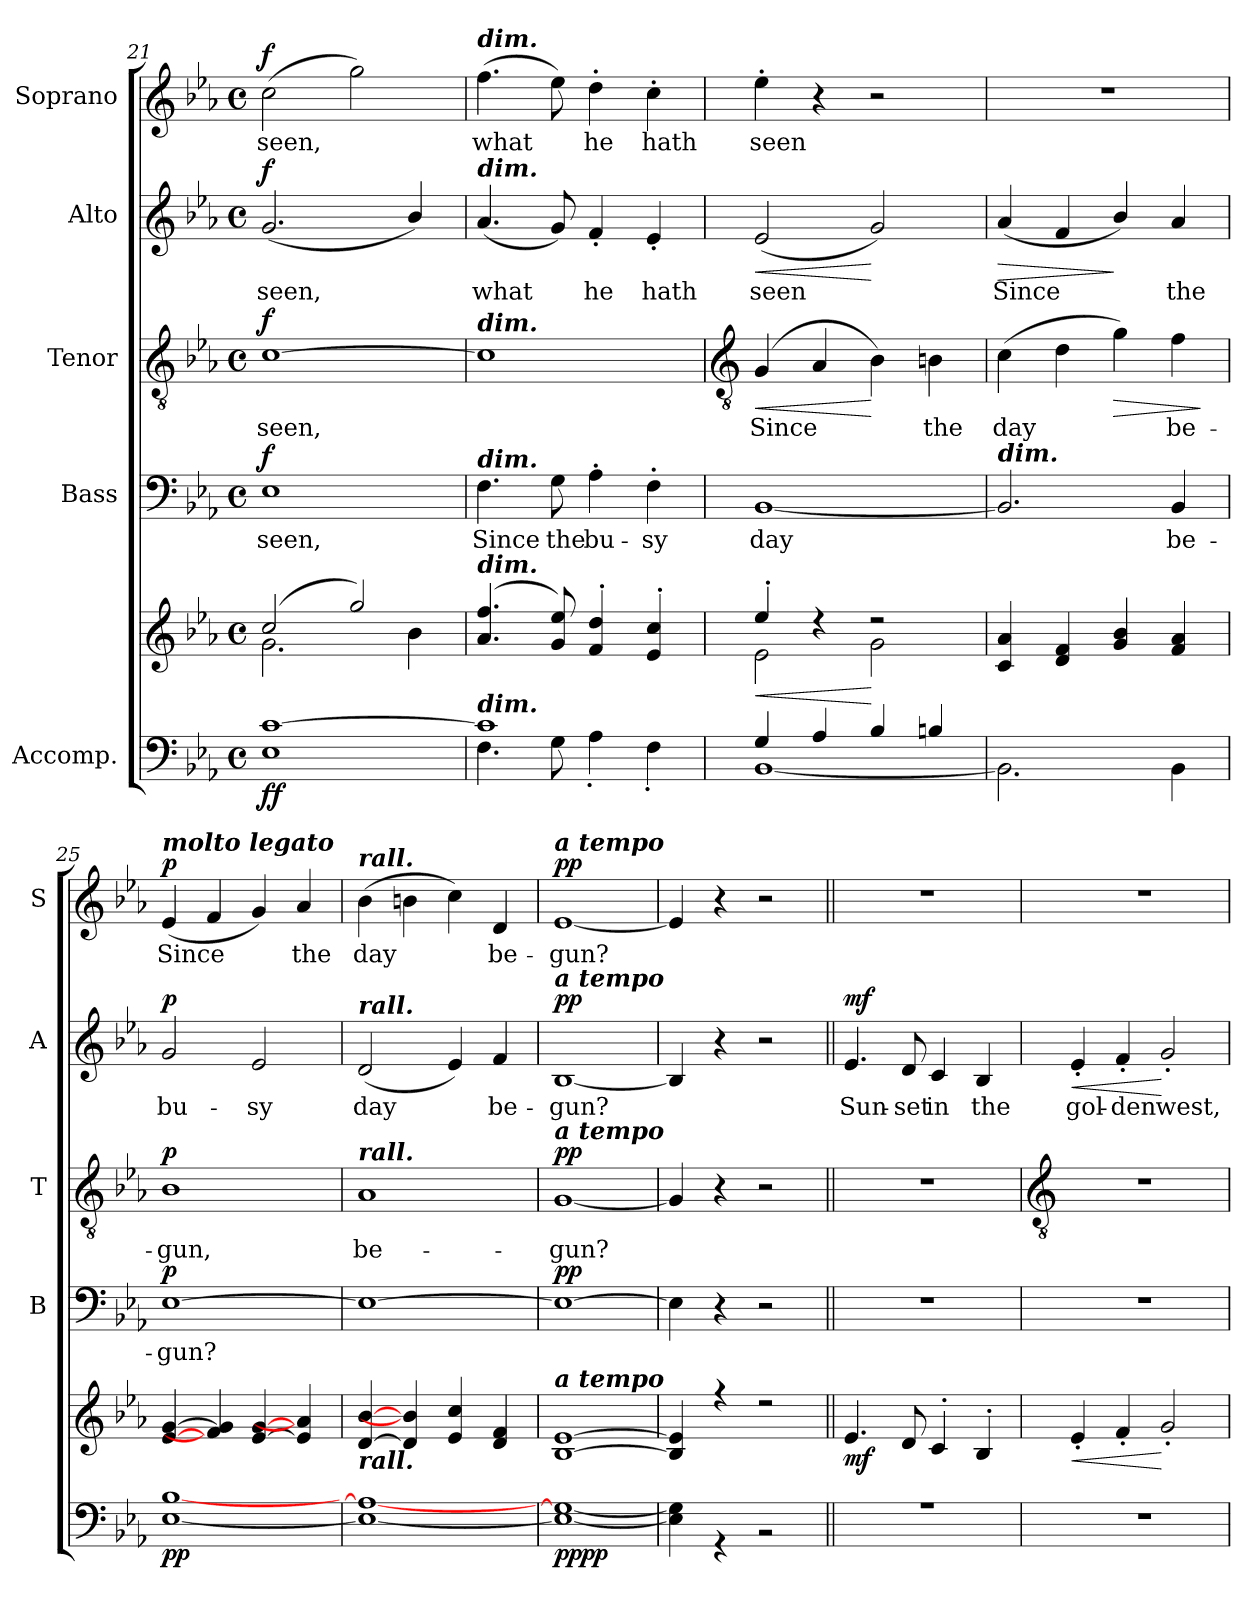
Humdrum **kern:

**kern	**kern	**dynam	**kern	**text	**dynam	**kern	**text	**dynam	**kern	**text	**dynam	**kern	**text	**dynam
*part5	*part5	*part5	*part4	*part4	*part4	*part3	*part3	*part3	*part2	*part2	*part2	*part1	*part1	*part1
*staff6	*staff5	*staff5/6	*staff4	*staff4	*staff4	*staff3	*staff3	*staff3	*staff2	*staff2	*staff2	*staff1	*staff1	*staff1
*I"Accomp.	*	*	*I"Bass	*	*	*I"Tenor	*	*	*I"Alto	*	*	*I"Soprano	*	*
*	*	*	*I'B	*	*	*I'T	*	*	*I'A	*	*	*I'S	*	*
*clefF4	*clefG2	*	*clefF4	*	*	*clefGv2	*	*	*clefG2	*	*	*clefG2	*	*
*k[b-e-a-]	*k[b-e-a-]	*	*k[b-e-a-]	*	*	*k[b-e-a-]	*	*	*k[b-e-a-]	*	*	*k[b-e-a-]	*	*
*E-:	*E-:	*	*E-:	*	*	*E-:	*	*	*E-:	*	*	*E-:	*	*
*M4/4	*M4/4	*	*M4/4	*	*	*M4/4	*	*	*M4/4	*	*	*M4/4	*	*
*met(c)	*met(c)	*	*met(c)	*	*	*met(c)	*	*	*met(c)	*	*	*met(c)	*	*
=21	=21	=21	=21	=21	=21	=21	=21	=21	=21	=21	=21	=21	=21	=21
*^	*^	*	*	*	*	*	*	*	*	*	*	*	*	*
!	!	!	!	!LO:DY:b=2	!	!LO:LY:b	!	!	!LO:LY:b	!	!	!LO:LY:b	!	!	!LO:LY:b	!
!	!	!	!	!LO:DY:n=1:b	!	!	!LO:DY:b	!	!	!LO:DY:b	!	!	!LO:DY:b	!	!	!LO:DY:b
[1c/	1E-\	(2cc/	2.g\	f f	1E-	seen,	f	[1c	seen,	f	(<2.g	seen,	f	(>2cc	seen,	f
.	.	2gg/)	.	.	.	.	.	.	.	.	.	.	.	2gg)	.	.
.	.	.	4b-\	.	.	.	.	.	.	.	4b-/)	.	.	.	.	.
=22	=22	=22	=22	=22	=22	=22	=22	=22	=22	=22	=22	=22	=22	=22	=22	=22
!	!	!	!	!	!	!	!	!	!	!	!	!	!	!LO:TX:a:Bi:t=dim.	!	!
!	!	!	!	!	!	!	!	!	!	!	!LO:TX:a:Bi:t=dim.	!	!	!	!	!
!	!	!	!	!	!	!	!	!LO:TX:a:Bi:t=dim.	!	!	!	!	!	!	!	!
!	!	!	!	!	!LO:TX:a:Bi:t=dim.	!	!	!	!	!	!	!	!	!	!	!
!	!	!LO:TX:a:Bi:t=dim.	!	!	!	!	!	!	!	!	!	!	!	!	!	!
!LO:TX:a:Bi:t=dim.	!	!	!	!	!	!	!	!	!	!	!	!	!	!	!	!
!	!	!	!	!	!	!LO:LY:b	!	!	!	!	!	!LO:LY:b	!	!	!LO:LY:b	!
1c/]	4.F\	(>4.a-/ 4.ff/	1ryy	.	4.F	Since	.	1c]	.	.	(<4.a-	what	.	(>4.ff	what	.
!	!	!	!	!	!	!LO:LY:b	!	!	!	!	!	!	!	!	!	!
.	8G\	8g/ 8ee-/)	.	.	8G	the	.	.	.	.	8g)	.	.	8ee-)	.	.
!	!	!	!	!	!	!LO:LY:b	!	!	!	!	!	!LO:LY:b	!	!	!LO:LY:b	!
.	4A-'\	4f/' 4dd/'	.	.	4A-'	bu-	.	.	.	.	4f'	he	.	4dd'	he	.
!	!	!	!	!	!	!LO:LY:b	!	!	!	!	!	!LO:LY:b	!	!	!LO:LY:b	!
.	4F'\	4e-/' 4cc/'	.	.	4F'	-sy	.	.	.	.	4e-'	hath	.	4cc'	hath	.
!!LO:LB:g=z
=23	=23	=23	=23	=23	=23	=23	=23	=23	=23	=23	=23	=23	=23	=23	=23	=23
*	*	*	*	*	*	*	*	*clefGv2	*	*	*	*	*	*	*	*
!	!	!	!	!LO:HP:b	!	!LO:LY:b	!	!	!LO:LY:b	!LO:HP:b	!	!LO:LY:b	!LO:HP:b	!	!LO:LY:b	!
4G/	[1BB-\	4ee-'/	2e-\	<	[1BB-	day	.	(<4G	Since	<	(<2e-	seen	<	4ee-'	seen	.
4A-/	.	4r	.	.	.	.	.	4A-	.	.	.	.	.	4r	.	.
4B-/	.	2r	2g\	[	.	.	.	4B-)	.	[	2g)	.	[	2r	.	.
!	!	!	!	!	!	!	!	!	!LO:LY:b	!	!	!	!	!	!	!
4Bn/	.	.	.	.	.	.	.	4Bn	the	.	.	.	.	.	.	.
=24	=24	=24	=24	=24	=24	=24	=24	=24	=24	=24	=24	=24	=24	=24	=24	=24
!	!	!	!	!	!LO:TX:a:Bi:t=dim.	!	!	!	!	!	!	!	!	!	!	!
!	!	!	!	!LO:HP:b	!	!	!	!	!LO:LY:b	!	!	!LO:LY:b	!LO:HP:b	!	!	!
1ryy	2.BB-\]	4c/ 4a-/	1ryy	>	2.BB-]	.	.	(>4c	day	.	(<4a-	Since	>	1r	.	.
.	.	4d/ 4f/	.	.	.	.	.	4d	.	.	4f	.	.	.	.	.
!	!	!	!	!	!	!	!	!	!	!LO:HP:b	!	!	!	!	!	!
.	.	4g/ 4b-/	.	.	.	.	.	4g)	.	>	4b-/)	.	]	.	.	.
!	!	!	!	!	!	!LO:LY:b	!	!	!LO:LY:b	!	!	!LO:LY:b	!	!	!	!
.	4BB-\	4f/ 4a-/	.	]	4BB-	be-	.	4f	be-	.	4a-	the	.	.	.	.
*v	*v	*	*	*	*	*	*	*	*	*	*	*	*	*	*	*
*	*v	*v	*	*	*	*	*	*	*	*	*	*	*	*	*
.	.	.	.	.	.	.	.	]	.	.	.	.	.	.
=25	=25	=25	=25	=25	=25	=25	=25	=25	=25	=25	=25	=25	=25	=25
*^	*^	*	*	*	*	*	*	*	*	*	*	*	*	*
!	!	!	!	!	!	!	!	!	!	!	!	!	!	!LO:TX:a:Bi:t=molto legato	!	!
!	!	!	!	!LO:DY:b=2	!	!LO:LY:b	!	!	!LO:LY:b	!	!	!LO:LY:b	!	!	!LO:LY:b	!
!	!	!	!	!LO:DY:n=1:b	!	!	!LO:DY:b	!	!	!LO:DY:b	!	!	!LO:DY:b	!	!	!LO:DY:b
1ryy	[1E-\ [1B-\	[4e-/ [4g/	1ryy	p p	[1E-	gun?	p	1B-	gun,	p	2g	bu-	p	(<4e-	Since	p
.	.	4f/] 4g/]	.	.	.	.	.	.	.	.	.	.	.	4f	.	.
!	!	!	!	!	!	!	!	!	!	!	!	!LO:LY:b	!	!	!	!
.	.	[4e-/ [4g/	.	.	.	.	.	.	.	.	2e-	-sy	.	4g)	.	.
!	!	!	!	!	!	!	!	!	!	!	!	!	!	!	!LO:LY:b	!
.	.	4e-/] 4a-/]	.	.	.	.	.	.	.	.	.	.	.	4a-	the	.
=26	=26	=26	=26	=26	=26	=26	=26	=26	=26	=26	=26	=26	=26	=26	=26	=26
!	!	!	!	!	!	!	!	!	!	!	!	!	!	!LO:TX:a:Bi:t=rall.	!	!
!	!	!	!	!	!	!	!	!	!	!	!LO:TX:a:Bi:t=rall.	!	!	!	!	!
!	!	!	!	!	!	!	!	!LO:TX:a:Bi:t=rall.	!	!	!	!	!	!	!	!
!	!	!LO:TX:b:Bi:t=rall.	!	!	!	!	!	!	!	!	!	!	!	!	!	!
!	!	!	!	!	!	!	!	!	!LO:LY:b	!	!	!LO:LY:b	!	!	!LO:LY:b	!
1ryy	1E-\_ 1A-\_	[4d/ [4b-/	1ryy	.	1E-_	.	.	1A-	be-	.	(<2d	day	.	(>4b-	day	.
.	.	4d/] 4b/]	.	.	.	.	.	.	.	.	.	.	.	4bn	.	.
.	.	4e-/ 4cc/	.	.	.	.	.	.	.	.	4e-)	.	.	4cc)	.	.
!	!	!	!	!	!	!	!	!	!	!	!	!LO:LY:b	!	!	!LO:LY:b	!
.	.	4d/ 4f/	.	.	.	.	.	.	.	.	4f	be-	.	4d	be-	.
=27	=27	=27	=27	=27	=27	=27	=27	=27	=27	=27	=27	=27	=27	=27	=27	=27
!	!	!	!	!	!	!	!	!	!	!	!	!	!	!LO:TX:a:Bi:t=a tempo	!	!
!	!	!	!	!	!	!	!	!	!	!	!LO:TX:a:Bi:t=a tempo	!	!	!	!	!
!	!	!	!	!	!	!	!	!LO:TX:a:Bi:t=a tempo	!	!	!	!	!	!	!	!
!	!	!LO:TX:a:Bi:t=a tempo	!	!	!	!	!	!	!	!	!	!	!	!	!	!
!	!	!	!	!LO:DY:b=2	!	!	!	!	!LO:LY:b	!	!	!LO:LY:b	!	!	!LO:LY:b	!
!	!	!	!	!LO:DY:n=1:b	!	!	!LO:DY:b	!	!	!LO:DY:b	!	!	!LO:DY:b	!	!	!LO:DY:b
1ryy	1E-\_ 1G\_	[1B-/ [1e-/	1ryy	pp pp	1E-_	.	pp	[1G	-gun?	pp	[1B-	gun?	pp	[1e-	gun?	pp
=28	=28	=28	=28	=28	=28	=28	=28	=28	=28	=28	=28	=28	=28	=28	=28	=28
1ryy	4E-\] 4G\]	4B-/] 4e-/]	1ryy	.	4E-]	.	.	4G]	.	.	4B-]	.	.	4e-]	.	.
.	4r	4r	.	.	4r	.	.	4r	.	.	4r	.	.	4r	.	.
.	2r	2r	.	.	2r	.	.	2r	.	.	2r	.	.	2r	.	.
=29||	=29||	=29||	=29||	=29||	=29||	=29||	=29||	=29||	=29||	=29||	=29||	=29||	=29||	=29||	=29||	=29||
!	!	!	!	!LO:DY:b	!	!	!	!	!	!	!	!LO:LY:b	!LO:DY:b	!	!	!
1r	1ryy	4.e-/	1ryy	mf	1r	.	.	1r	.	.	4.e-	Sun-	mf	1r	.	.
!	!	!	!	!	!	!	!	!	!	!	!	!LO:LY:b	!	!	!	!
.	.	8d/	.	.	.	.	.	.	.	.	8d	-set	.	.	.	.
!	!	!	!	!	!	!	!	!	!	!	!	!LO:LY:b	!	!	!	!
.	.	4c'/	.	.	.	.	.	.	.	.	4c	in	.	.	.	.
!	!	!	!	!	!	!	!	!	!	!	!	!LO:LY:b	!	!	!	!
.	.	4B-'/	.	.	.	.	.	.	.	.	4B-	the	.	.	.	.
*v	*v	*	*	*	*	*	*	*	*	*	*	*	*	*	*	*
*	*v	*v	*	*	*	*	*	*	*	*	*	*	*	*	*
!!LO:LB:g=z
=30	=30	=30	=30	=30	=30	=30	=30	=30	=30	=30	=30	=30	=30	=30
*	*	*	*	*	*	*clefGv2	*	*	*	*	*	*	*	*
!	!	!LO:HP:b	!	!	!	!	!	!	!	!LO:LY:b	!LO:HP:b	!	!	!
1r	4e-'	<	1r	.	.	1r	.	.	4e-'	gol-	<	1r	.	.
!	!	!	!	!	!	!	!	!	!	!LO:LY:b	!	!	!	!
.	4f'	.	.	.	.	.	.	.	4f'	-den	.	.	.	.
!	!	!	!	!	!	!	!	!	!	!LO:LY:b	!	!	!	!
.	2g'	[	.	.	.	.	.	.	2g'	west,	[	.	.	.
=	=	=	=	=	=	=	=	=	=	=	=	=	=	=
*-	*-	*-	*-	*-	*-	*-	*-	*-	*-	*-	*-	*-	*-	*-
